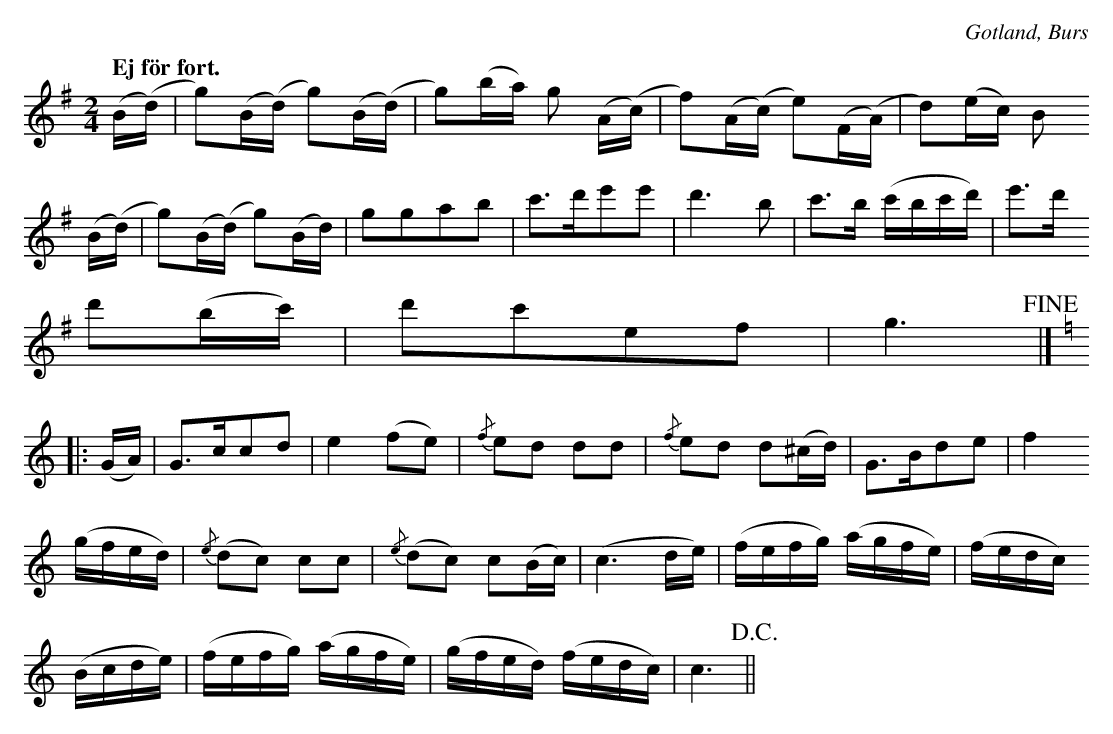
X:1
Q:"Ej f\"or fort."
O:Gotland, Burs
M:2/4
L:1/16
K:G
(B(d)|g2)(B(d) g2)(B(d)|g2)(ba) g2 (A(c)|f2)(A(c) e2)(F(A)|d2)(ec) B2
(B(d)|g2)(B(d) g2)(Bd)|g2g2a2b2|c'3d'e'2e'2|d'6 b2|c'3b (c'bc'd')|e'3d'
d'2(bc')|d'2c'2e2f2|g6+fine+|]
K:C
|:(GA)|G3cc2d2|e4 (f2e2)|{/f}e2d2 d2d2|{/f}e2d2 d2(^cd)|G3Bd2e2|f4
(gfed)|{/e}(d2c2) c2c2|{/e}(d2c2) c2(Bc)|(c6 de)|(fefg) (agfe)|(fedc)
(Bcde)|(fefg) (agfe)|(gfed) (fedc)|c6+D.C.+||
